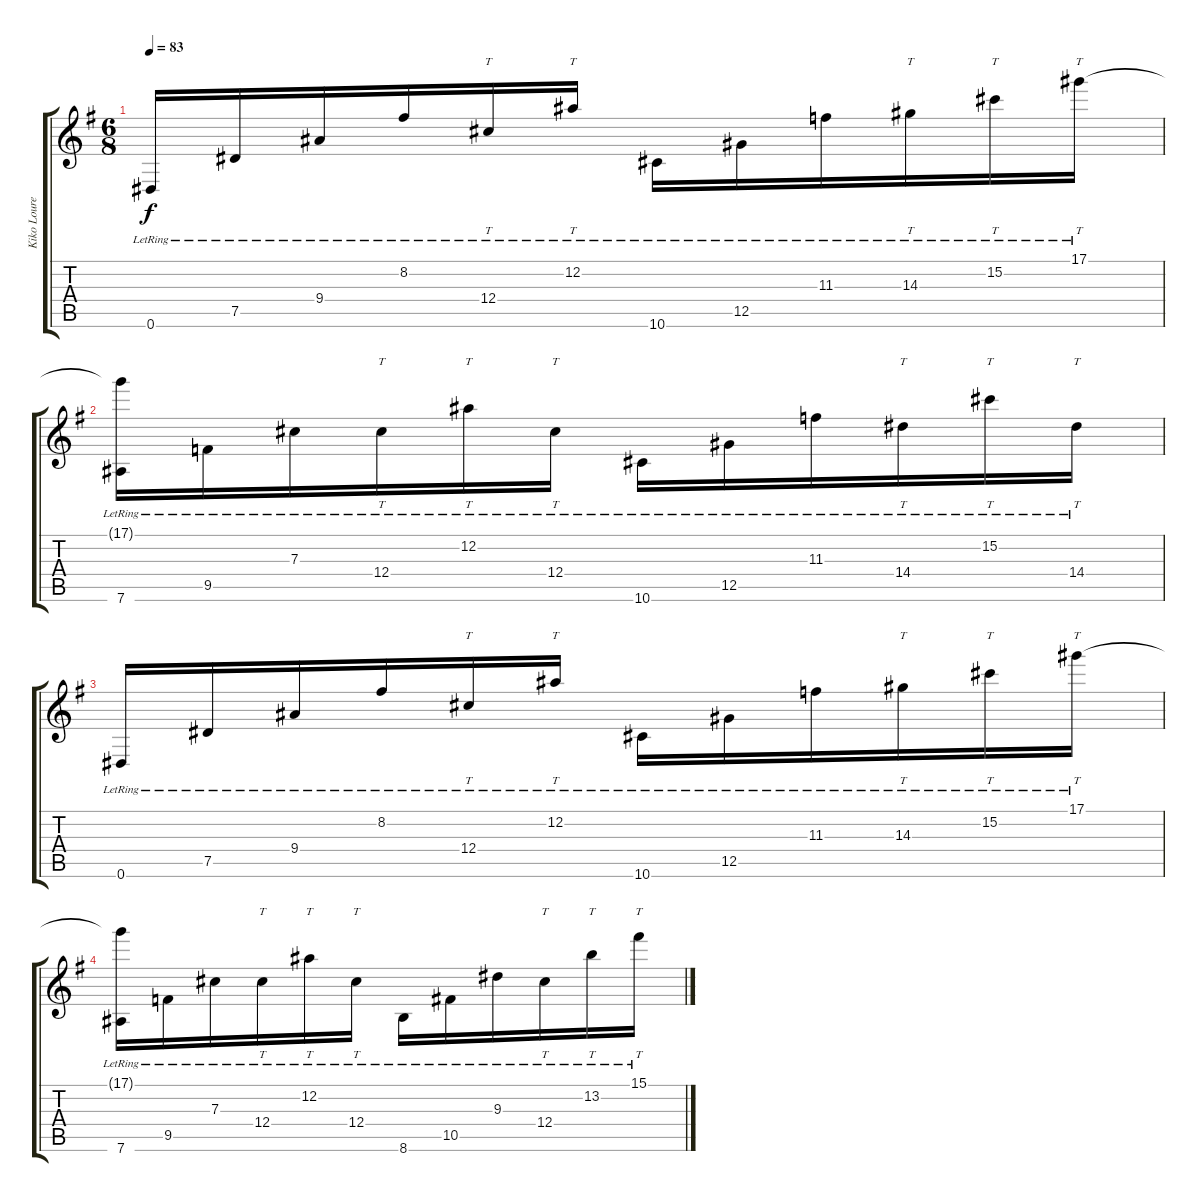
\track ("Kiko Loureiro" "Kiko Loure") {instrument electricguitarjazz}
\staff {score tabs}
\tuning (Eb4 Bb3 Gb3 Db3 Ab2 Eb2) {hide}
\ts (6 8)
\tempo 83
\clef g2
\ks g
0.6{lr}.16{dy f} 7.5{lr}.16 9.4{lr}.16 8.2{lr}.16 12.4{lr}.16{tt} 12.2{lr}.16{tt} 10.6{lr}.16 12.5{lr}.16 11.3{lr}.16 14.3{lr}.16{tt} 15.2{lr}.16{tt} 17.1{lr}.16{tt} |
(17.1{t} 7.6{lr}).16 9.5{lr}.16 7.3{lr}.16 12.4{lr}.16{tt} 12.2{lr}.16{tt} 12.4{lr}.16{tt} 10.6{lr}.16 12.5{lr}.16 11.3{lr}.16 14.4{lr}.16{tt} 15.2{lr}.16{tt} 14.4{lr}.16{tt} |
0.6{lr}.16 7.5{lr}.16 9.4{lr}.16 8.2{lr}.16 12.4{lr}.16{tt} 12.2{lr}.16{tt} 10.6{lr}.16 12.5{lr}.16 11.3{lr}.16 14.3{lr}.16{tt} 15.2{lr}.16{tt} 17.1{lr}.16{tt} |
(17.1{t} 7.6{lr}).16 9.5{lr}.16 7.3{lr}.16 12.4{lr}.16{tt} 12.2{lr}.16{tt} 12.4{lr}.16{tt} 8.6{lr}.16 10.5{lr}.16 9.3{lr}.16 12.4{lr}.16{tt} 13.2{lr}.16{tt} 15.1{lr}.16{tt}
